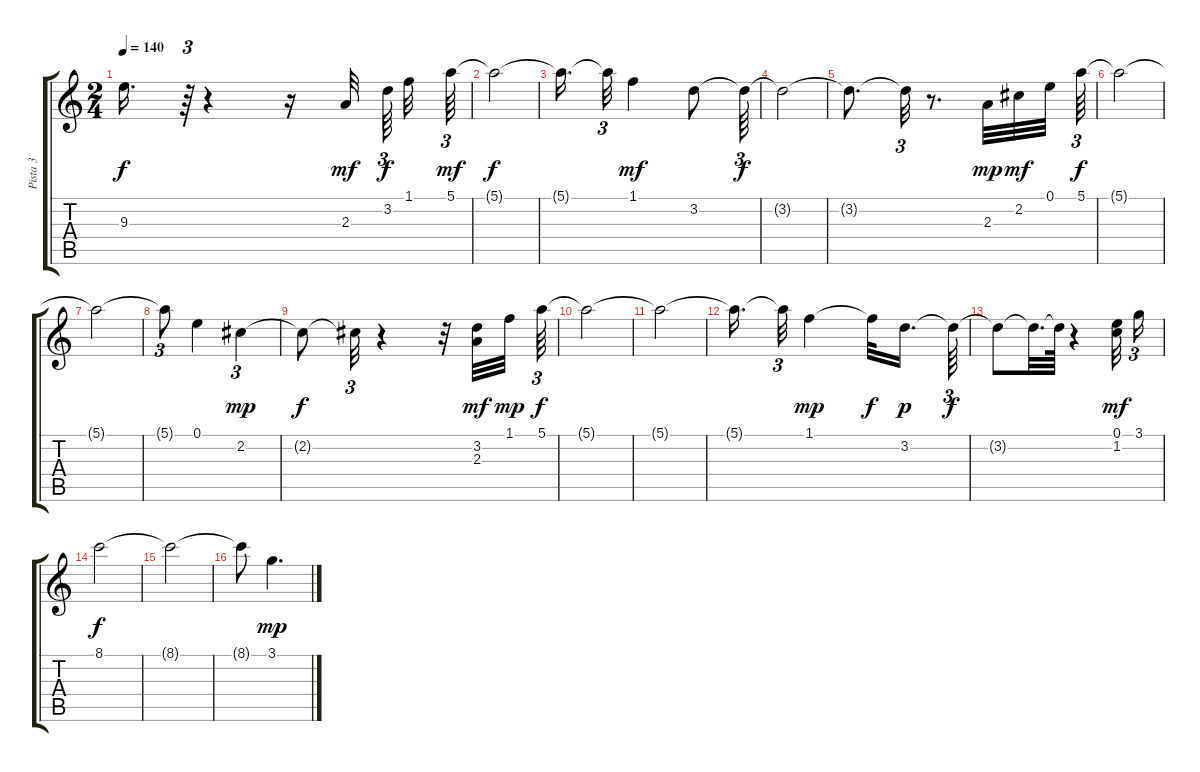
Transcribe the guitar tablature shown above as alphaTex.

\track ("Pista 3" "Pista 3") {instrument electricguitarclean}
\staff {score tabs}
\tuning (E4 B3 G3 D3 A2 E2) {hide}
\ts (2 4)
\tempo 140
\clef g2
\ks c
9.3{t}.16{d dy f} r.64{tu (3 2)} r.4 r.16 2.3.32{dy mf beam splitsecondary} 3.2.64{tu (3 2) dy f beam splitsecondary} 1.1.32 5.1.64{tu (3 2) dy mf} |
5.1{t}.2{dy f} |
5.1{t}.16{d} 5.1{t}.32{tu (3 2)} 1.1.4{dy mf} 3.2.8 3.2{t}.64{tu (3 2) dy f} |
3.2{t}.2 |
3.2{t}.8{d} 3.2{t}.32{tu (3 2)} r.8{d} 2.3.32{dy mp} 2.2.32{dy mf} 0.1.32{beam splitsecondary} 5.1.64{tu (3 2) dy f} |
5.1{t}.2 |
5.1{t}.2 |
5.1{t}.8{tu (3 2)} 0.1.4 2.2.4{tu (3 2) dy mp} |
2.2{t}.8{dy f} 2.2{t}.32{tu (3 2)} r.4 r.32 (3.2 2.3).32{dy mf} 1.1.32{dy mp beam splitsecondary} 5.1.64{tu (3 2) dy f} |
5.1{t}.2 |
5.1{t}.2 |
5.1{t}.16{d} 5.1{t}.32{tu (3 2)} 1.1.4{dy mp} 1.1{t}.32{dy f} 3.2.16{d dy p beam splitsecondary} 3.2{t}.64{tu (3 2) dy f} |
3.2{t}.8 3.2{t}.32{d} 3.2{t}.64 r.4 (0.1 1.2).32{dy mf} 3.1.16{tu (3 2)} |
8.1.2{dy f} |
8.1{t}.2 |
8.1{t}.8 3.1.4{d dy mp}
